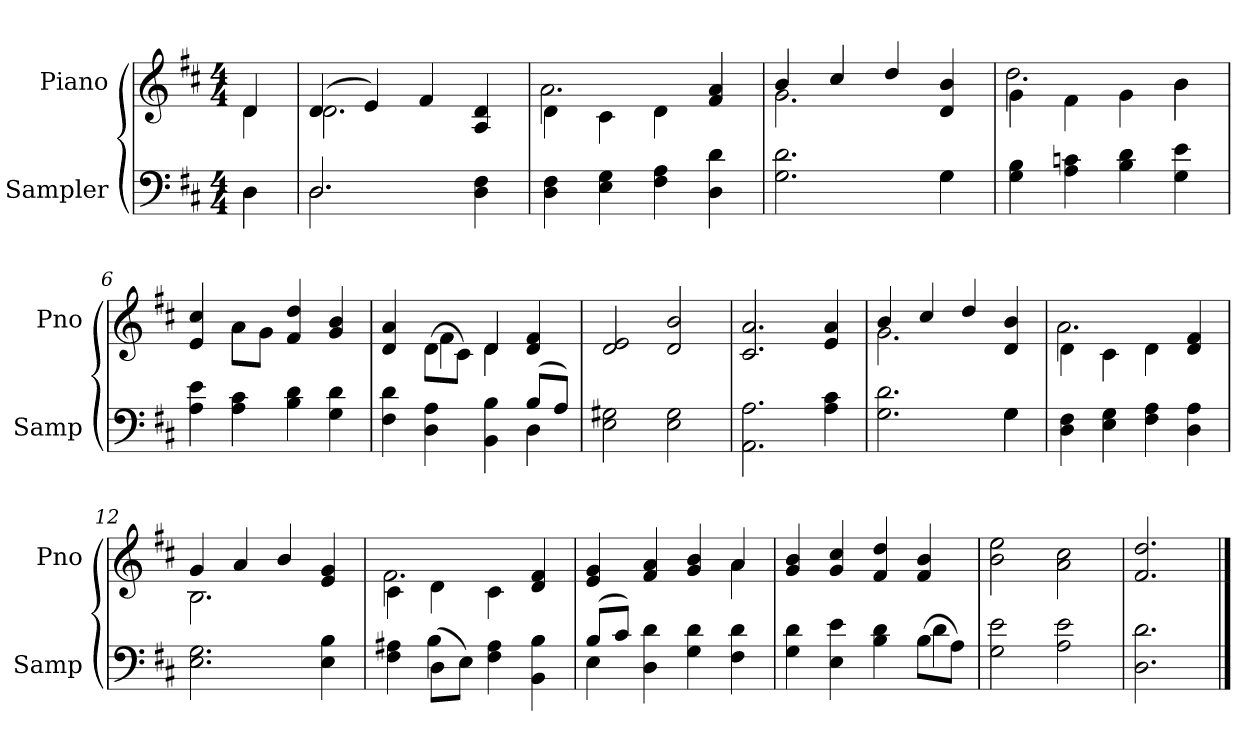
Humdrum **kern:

**kern	**kern
*part2	*part1
*staff2	*staff1
*I"Sampler	*I"Piano
*I'Samp	*I'Pno
*clefF4	*clefG2
*k[f#c#]	*k[f#c#]
*D:	*D:
*M4/4	*M4/4
=1	=1
*^	*^
4D\	4D	4d/	4d
=2	=2	=2	=2
2.D/	2.D	(4d/	2.d
.	.	4e/)	.
.	.	4f#/	.
4D 4F#	4ryy	4A 4d	4ryy
*v	*v	*	*
=3	=3	=3
4D 4F#	4d\	2.a
4E 4G	4c#\	.
4F# 4A	4d\	.
4D 4d	4f# 4a	4ryy
=4	=4	=4
*^	*	*
2.G 2.d	2.ryy	4b/	2.g
.	.	4cc#/	.
.	.	4dd/	.
4G\	4G	4d 4b	4ryy
*v	*v	*	*
=5	=5	=5
4G 4B	4g\	2.dd
4A 4cn	4f#\	.
4B 4d	4g\	.
4G 4e	4b\	4b
=6	=6	=6
4A 4e	4e 4cc#	4ryy
4A 4c#	8a\L	4a
.	8g\J	.
4B 4d	4f# 4dd	2ryy
4G 4d	4g 4b	.
=7	=7	=7
*^	*	*
4F# 4d	2.ryy	4d 4a	4ryy
4D 4A	.	(8d\L	4f#
.	.	8c#\J)	.
4BB 4B	.	4d/	4d
(8B/L	4D	4d 4f#	4ryy
8A/J)	.	.	.
*v	*v	*	*
*	*v	*v
=8	=8
2E 2G#X	2d 2e
2E 2G#	2d 2b
=9	=9
2.AA 2.A	2.c# 2.a
4A 4c#	4e 4a
=10	=10
*^	*^
2.G 2.d	2.ryy	4b/	2.g
.	.	4cc#/	.
.	.	4dd/	.
4G\	4G	4d 4b	4ryy
*v	*v	*	*
=11	=11	=11
4D 4F#	4d\	2.a
4E 4G	4c#\	.
4F# 4A	4d\	.
4D 4A	4d 4f#	4ryy
=12	=12	=12
2.E 2.G	4g/	2.B
.	4a/	.
.	4b/	.
4E 4B	4e 4g	4ryy
=13	=13	=13
*^	*	*
4F# 4A#X	4ryy	4c#\	2.f#
(8D\L	4B	4d\	.
8E\J)	.	.	.
4F# 4A#	2ryy	4c#\	.
4BB 4B	.	4d 4f#	4ryy
=14	=14	=14	=14
(8B/L	4E	4e 4g	2.ryy
8c#/J)	.	.	.
4D 4d	2.ryy	4f# 4a	.
4G 4d	.	4g 4b	.
4F# 4d	.	4a/	4a
*	*	*v	*v
=15	=15	=15
4G 4d	2.ryy	4g 4b
4E 4e	.	4g 4cc#
4B 4d	.	4f# 4dd
(8B\L	4d	4f# 4b
8A\J)	.	.
*v	*v	*
=16	=16
2G 2e	2b 2ee
2A 2e	2a 2cc#
=17	=17
2.D 2.d	2.f# 2.dd
==	==
*-	*-
